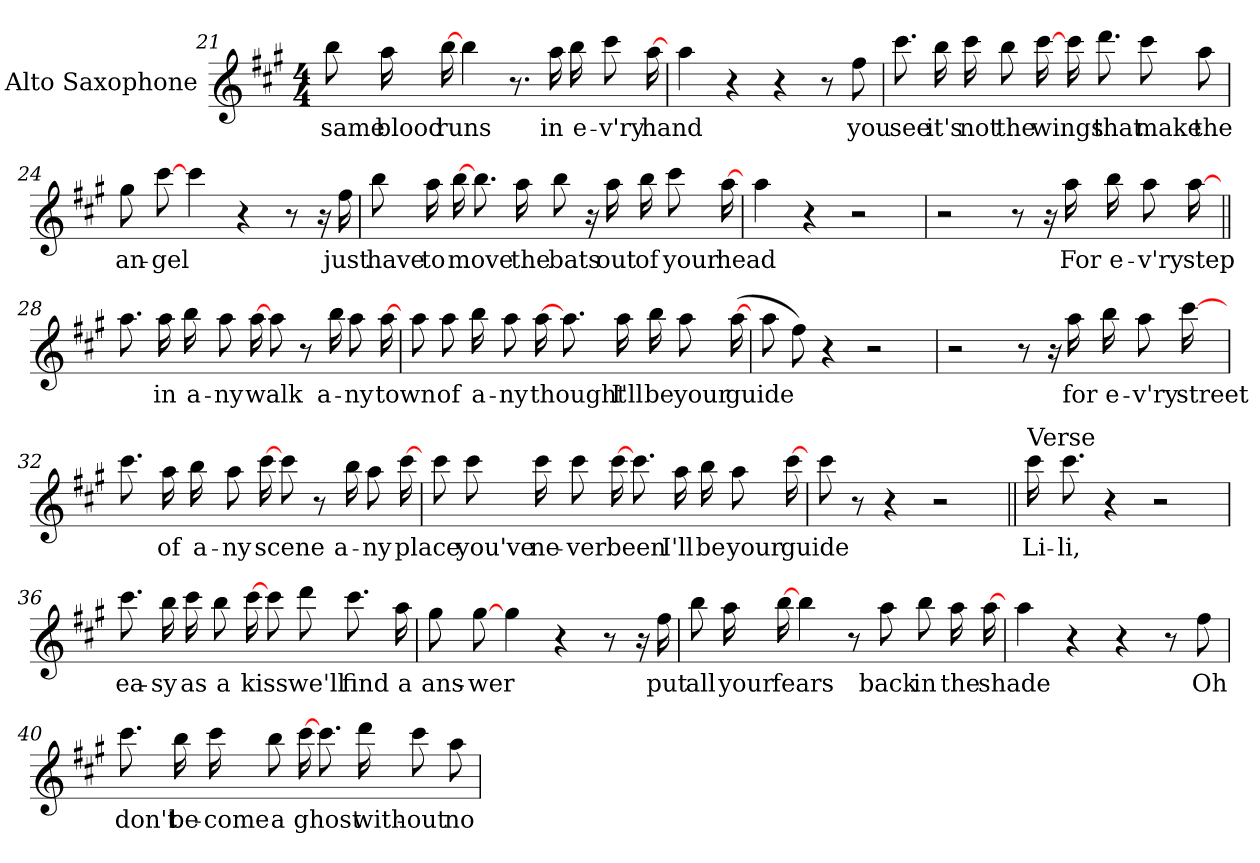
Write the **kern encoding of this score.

**kern	**text
*part1	*part1
*staff1	*staff1
*I"Alto Saxophone	*
*I'A. Sax.	*
*clefG2	*
*ITrd5c9	*
*k[]	*
*a:	*
*M4/4	*
=21	=21
8ddL	-same
16cc	-blood
[16dd	-runs
4dd	.
8.r	.
16cc	-in
16ddLL	-e-
8ee	-v'ry
[16cc	-hand
=22	=22
4cc	.
4r	.
4r	.
8r	.
8a	-you
=23	=23
8.eeL	-see
16dd	-it's
16eeLL	-not
8dd	-the
[16ee	-wings
16eeLL	.
8.ff	-that
8eeL	-make
8cc	-the
=24	=24
8bL	-an-
[8ee	-gel
4ee	.
4r	.
8r	.
16r	.
16a	-just
=25	=25
8ddL	-have
16cc	-to
[16dd	-move
8.ddL	.
16cc	-the
8ddL	-bats
16r	.
16cc	-out
16ddLL	-of
8ee	-your
[16cc	-head
!!LO:LB:g=z
=26	=26
4cc	.
4r	.
2r	.
=27	=27
2r	.
8r	.
16r	.
16cc	-For
16ddLL	-e-
8cc	-v'ry
[16cc	-step
!!LO:LB:g=z
=28||	=28||
8.ccL	.
16cc	-in
16ddLL	-a-
8cc	-ny
[16cc	-walk
8ccL	.
8r	.
16ddLL	-a-
8cc	-ny
[16cc	-town
=29	=29
8ccL	.
8cc	-of
16ddLL	-a-
8cc	-ny
[16cc	-thought
8.ccL	.
16cc	-I'll
16ddLL	-be
8cc	-your
([16cc	-guide
=30	=30
8ccL	.
8a)	.
4r	.
2r	.
=31	=31
2r	.
8r	.
16r	.
16cc	-for
16ddLL	-e-
8cc	-v'ry
[16ee	-street
!!LO:LB:g=z
=32	=32
8.eeL	.
16cc	-of
16ddLL	-a-
8cc	-ny
[16ee	-scene
8eeL	.
8r	.
16ddLL	-a-
8cc	-ny
[16ee	-place
=33	=33
8eeL	.
8ee	-you've
16eeLL	-ne-
8ee	-ver
[16ee	-been
8.eeL	.
16cc	-I'll
16ddLL	-be
8cc	-your
[16ee	-guide
=34	=34
8eeL	.
8r	.
4r	.
2r	.
!!LO:LB:g=z
=35||	=35||
!LO:TX:a:t=Verse	!
16eeLL	-Li-
8.ee	-li,
4r	.
2r	.
=36	=36
8.eeL	-ea-
16dd	-sy
16eeLL	-as
8dd	-a
[16ee	-kiss
8eeL	.
8ff	-we'll
8.eeL	-find
16cc	-a
=37	=37
8bL	-ans-
[8b	-wer
4b	.
4r	.
8r	.
16r	.
16a	-put
=38	=38
8ddL	-all
16cc	-your
[16dd	-fears
4dd	.
8r	.
8cc	-back
8ddL	-in
16cc	-the
[16cc	-shade
!!LO:LB:g=z
=39	=39
4cc	.
4r	.
4r	.
8r	.
8a	-Oh
=40	=40
8.eeL	-don't
16dd	-be-
16eeLL	-come
8dd	-a
[16ee	-ghost
8.eeL	.
16ff	-with-
8eeL	-out
8cc	-no
=	=
*-	*-
